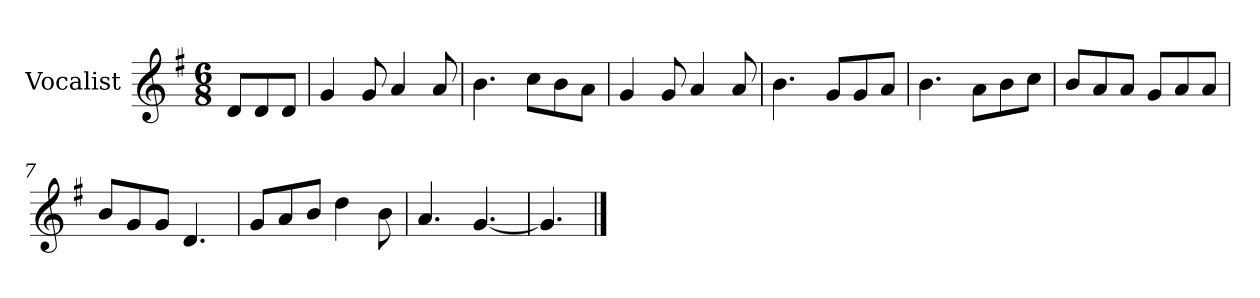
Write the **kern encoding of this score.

**kern
*part1
*staff1
*I"Vocalist
*k[f#]
*G:
*M6/8
=
8dL
8d
8dJ
=1
4g
8g
4a
8a
=2
4.b
8ccL
8b
8aJ
=3
4g
8g
4a
8a
=4
4.b
8gL
8g
8aJ
=5
4.b
8aL
8b
8ccJ
=6
8bL
8a
8aJ
8gL
8a
8aJ
=7
8bL
8g
8gJ
4.d
=8
8gL
8a
8bJ
4dd
8b
=9
4.a
[4.g
=10
4.g]
==
*-
